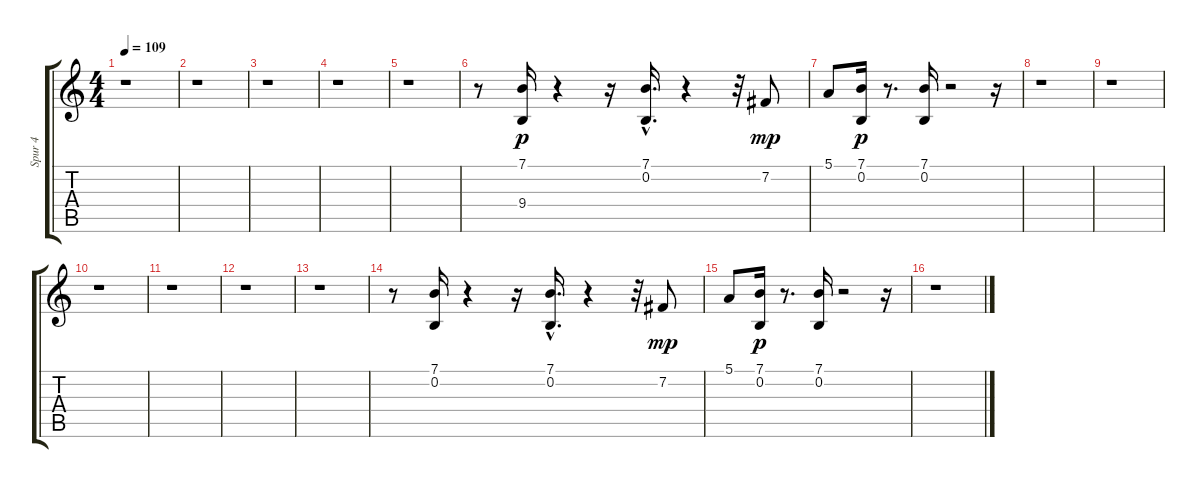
\track ("Spur 4" "Spur 4") {instrument acousticgrandpiano}
\staff {score tabs}
\tuning (E4 B3 G3 D3 A2 E2) {hide}
\ts (4 4)
\tempo 109
\clef g2
\ks c
r.1{dy p} |
r.1 |
r.1 |
r.1 |
r.1 |
r.8 (7.1 9.4).16{volume 15 balance 7 instrument brasssection} r.4 r.16 (7.1{hac} 0.2).16{d} r.4 r.32 7.2.8{dy mp} |
5.1.8 (7.1 0.2).16{dy p} r.8{d} (7.1 0.2).16 r.2 r.16 |
r.1 |
r.1 |
r.1 |
r.1 |
r.1 |
r.1 |
r.8 (7.1 0.2).16 r.4 r.16 (7.1{hac} 0.2).16{d} r.4 r.32 7.2.8{dy mp} |
5.1.8 (7.1 0.2).16{dy p} r.8{d} (7.1 0.2).16 r.2 r.16 |
r.1
